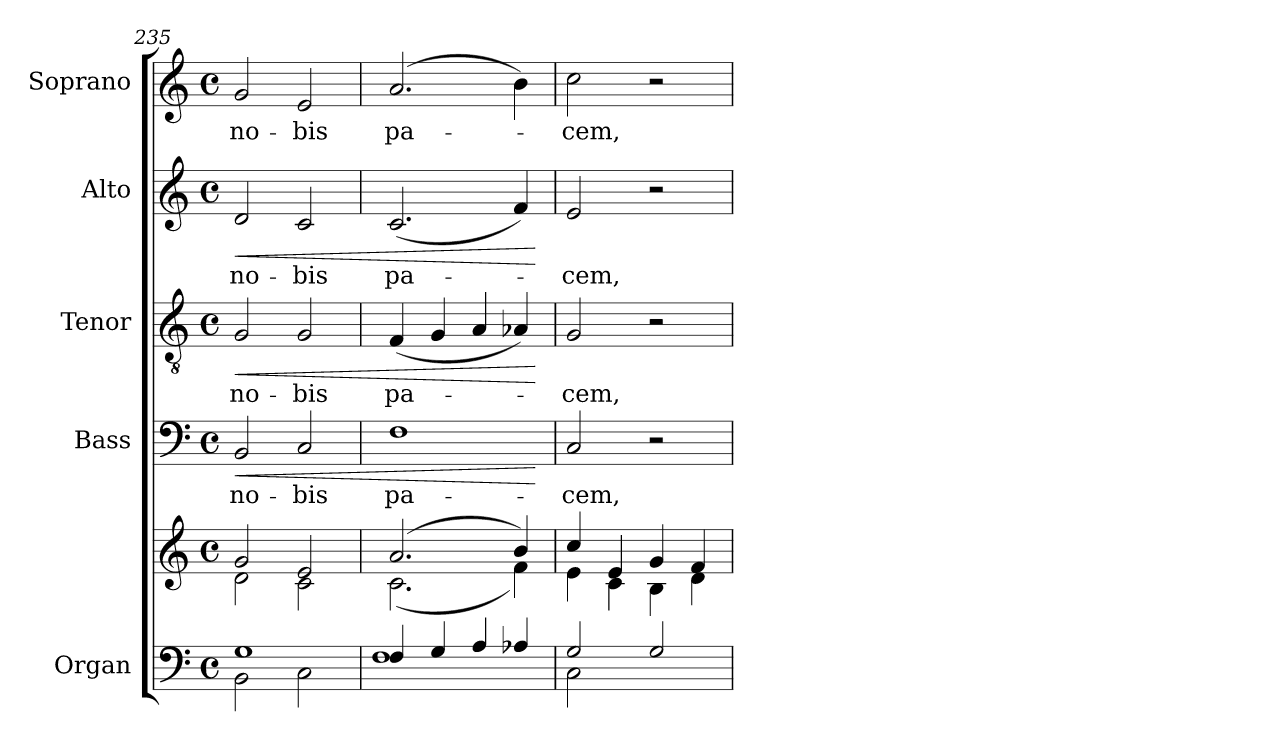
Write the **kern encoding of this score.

**kern	**kern	**kern	**text	**dynam	**kern	**text	**dynam	**kern	**text	**dynam	**kern	**text
*part5	*part5	*part4	*part4	*part4	*part3	*part3	*part3	*part2	*part2	*part2	*part1	*part1
*staff6	*staff5	*staff4	*staff4	*staff4	*staff3	*staff3	*staff3	*staff2	*staff2	*staff2	*staff1	*staff1
*I"Organ	*	*I"Bass	*	*	*I"Tenor	*	*	*I"Alto	*	*	*I"Soprano	*
*I'Org.	*	*I'B.	*	*	*I'T.	*	*	*I'A.	*	*	*I'S.	*
*clefF4	*clefG2	*clefF4	*	*	*clefGv2	*	*	*clefG2	*	*	*clefG2	*
*k[]	*k[]	*k[]	*	*	*k[]	*	*	*k[]	*	*	*k[]	*
*C:	*C:	*C:	*	*	*C:	*	*	*C:	*	*	*C:	*
*M4/4	*M4/4	*M4/4	*	*	*M4/4	*	*	*M4/4	*	*	*M4/4	*
*met(c)	*met(c)	*met(c)	*	*	*met(c)	*	*	*met(c)	*	*	*met(c)	*
=235	=235	=235	=235	=235	=235	=235	=235	=235	=235	=235	=235	=235
*^	*^	*	*	*	*	*	*	*	*	*	*	*
!	!	!	!	!	!LO:LY:b	!LO:HP:b	!	!LO:LY:b	!LO:HP:b	!	!LO:LY:b	!LO:HP:b	!	!LO:LY:b
1G	2BB\	2g/	2d\	2BB/	no-	<	2G/	no-	<	2d/	no-	<	2g/	no-
!	!	!	!	!	!LO:LY:b	!	!	!LO:LY:b	!	!	!LO:LY:b	!	!	!LO:LY:b
.	2C\	2e/	2c\	2C/	-bis	.	2G/	-bis	.	2c/	-bis	.	2e/	-bis
=236	=236	=236	=236	=236	=236	=236	=236	=236	=236	=236	=236	=236	=236	=236
!	!	!	!	!	!LO:LY:b	!	!	!LO:LY:b	!	!	!LO:LY:b	!	!	!LO:LY:b
4F/	1F	(>2.a/	(<2.c\	1F	pa-	.	(<4F/	pa-	.	(<2.c/	pa-	.	(>2.a/	pa-
4G/	.	.	.	.	.	.	4G/	.	.	.	.	.	.	.
4A/	.	.	.	.	.	.	4A/	.	.	.	.	.	.	.
4A-X/	.	4b/)	4f\)	.	.	.	4A-X/)	.	.	4f/)	.	.	4b\)	.
*v	*v	*	*	*	*	*	*	*	*	*	*	*	*	*
*	*v	*v	*	*	*	*	*	*	*	*	*	*	*
.	.	.	.	[	.	.	[	.	.	[	.	.
=237	=237	=237	=237	=237	=237	=237	=237	=237	=237	=237	=237	=237
*^	*^	*	*	*	*	*	*	*	*	*	*	*
!	!	!	!	!	!LO:LY:b	!	!	!LO:LY:b	!	!	!LO:LY:b	!	!	!LO:LY:b
2G/	2C\	4cc/	4e\	2C/	-cem,	.	2G/	-cem,	.	2e/	-cem,	.	2cc\	-cem,
.	.	4e/	4c\	.	.	.	.	.	.	.	.	.	.	.
2G/	2ryy	4g/	4B\	2r	.	.	2r	.	.	2r	.	.	2r	.
.	.	4f/	4d\	.	.	.	.	.	.	.	.	.	.	.
*v	*v	*	*	*	*	*	*	*	*	*	*	*	*	*
*	*v	*v	*	*	*	*	*	*	*	*	*	*	*
=	=	=	=	=	=	=	=	=	=	=	=	=
*-	*-	*-	*-	*-	*-	*-	*-	*-	*-	*-	*-	*-
